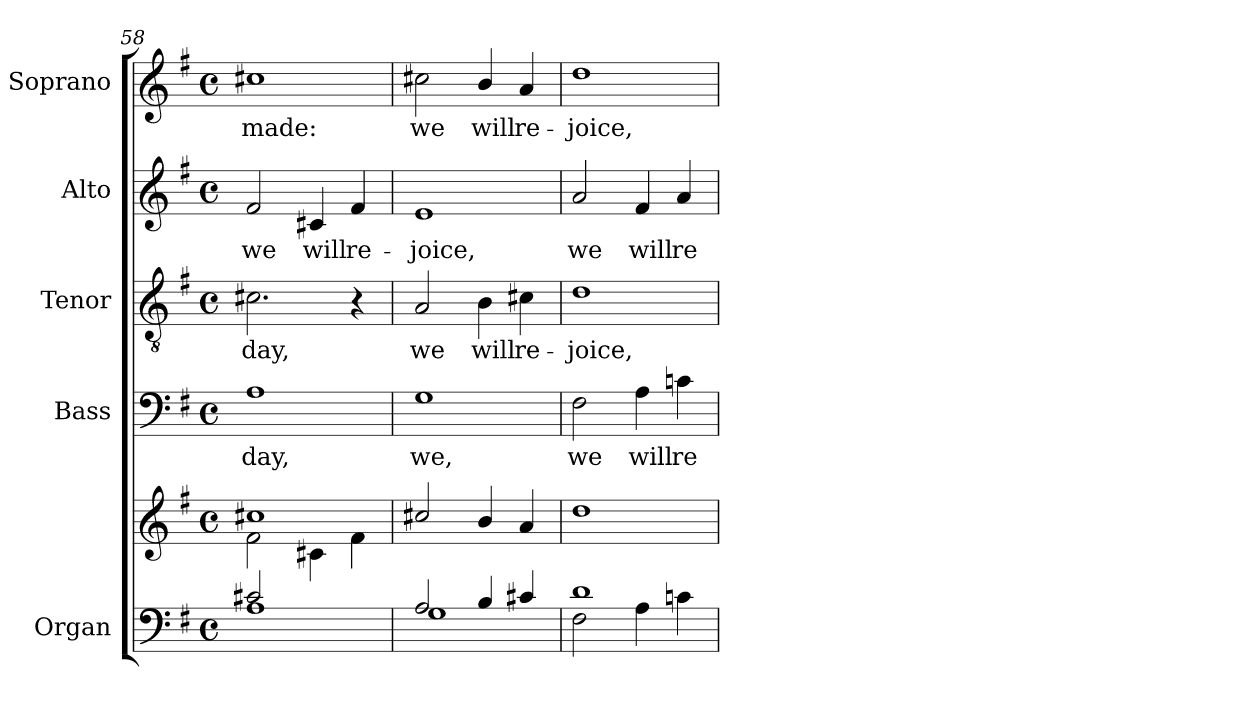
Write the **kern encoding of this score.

**kern	**kern	**kern	**text	**kern	**text	**kern	**text	**kern	**text
*part5	*part5	*part4	*part4	*part3	*part3	*part2	*part2	*part1	*part1
*staff6	*staff5	*staff4	*staff4	*staff3	*staff3	*staff2	*staff2	*staff1	*staff1
*I"Organ	*	*I"Bass	*	*I"Tenor	*	*I"Alto	*	*I"Soprano	*
*	*	*I'B	*	*I'T	*	*I'A	*	*I'S	*
*clefF4	*clefG2	*clefF4	*	*clefGv2	*	*clefG2	*	*clefG2	*
*k[f#]	*k[f#]	*k[f#]	*	*k[f#]	*	*k[f#]	*	*k[f#]	*
*G:	*G:	*G:	*	*G:	*	*G:	*	*G:	*
*M4/4	*M4/4	*M4/4	*	*M4/4	*	*M4/4	*	*M4/4	*
*met(c)	*met(c)	*met(c)	*	*met(c)	*	*met(c)	*	*met(c)	*
=58	=58	=58	=58	=58	=58	=58	=58	=58	=58
*^	*^	*	*	*	*	*	*	*	*
!	!	!	!	!	!LO:LY:b	!	!LO:LY:b	!	!LO:LY:b	!	!LO:LY:b
2c#X/	1A\	1cc#X/	2f#\	1A	day,	2.c#X	day,	2f#	we	1cc#X	made:
!	!	!	!	!	!	!	!	!	!LO:LY:b	!	!
2ryy	.	.	4c#X\	.	.	.	.	4c#X	will	.	.
!	!	!	!	!	!	!	!	!	!LO:LY:b	!	!
.	.	.	4f#\	.	.	4r	.	4f#	re-	.	.
=59	=59	=59	=59	=59	=59	=59	=59	=59	=59	=59	=59
!	!	!	!	!	!LO:LY:b	!	!LO:LY:b	!	!LO:LY:b	!	!LO:LY:b
*	*	*v	*v	*	*	*	*	*	*	*	*
2A/	1G\	2cc#X/	1G	we,	2A	we	1e	-joice,	2cc#X	we
!	!	!	!	!	!	!LO:LY:b	!	!	!	!LO:LY:b
4B/	.	4b/	.	.	4B	will	.	.	4b/	will
!	!	!	!	!	!	!LO:LY:b	!	!	!	!LO:LY:b
4c#X/	.	4a/	.	.	4c#X	re-	.	.	4a	re-
=60	=60	=60	=60	=60	=60	=60	=60	=60	=60	=60
!	!	!	!	!LO:LY:b	!	!LO:LY:b	!	!LO:LY:b	!	!LO:LY:b
1d/	2F#\	1dd/	2F#	we	1d	-joice,	2a	we	1dd	-joice,
!	!	!	!	!LO:LY:b	!	!	!	!LO:LY:b	!	!
.	4A\	.	4A	will	.	.	4f#	will	.	.
!	!	!	!	!LO:LY:b	!	!	!	!LO:LY:b	!	!
.	4cn\	.	4cn	re-	.	.	4a	re-	.	.
*v	*v	*	*	*	*	*	*	*	*	*
=	=	=	=	=	=	=	=	=	=
*-	*-	*-	*-	*-	*-	*-	*-	*-	*-
